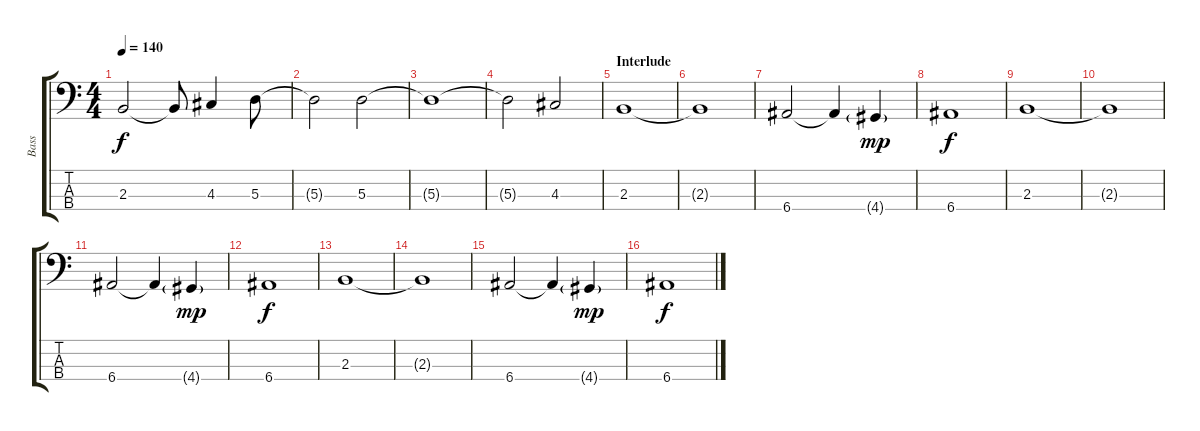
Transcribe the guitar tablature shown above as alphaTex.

\track ("Bass" "Bass") {instrument synthbass2}
\staff {score tabs}
\tuning (G2 D2 A1 E1) {hide}
\ts (4 4)
\tempo 140
\clef f4
\ks c
2.3.2{dy f} 2.3{t}.8 4.3.4 5.3.8 |
5.3{t}.2 5.3.2 |
5.3{t}.1 |
5.3{t}.2 4.3.2 |
\section ("" "Interlude")
2.3.1 |
2.3{t}.1 |
6.4.2 6.4{t}.4 4.4{g}.4{dy mp} |
6.4.1{dy f} |
2.3.1 |
2.3{t}.1 |
6.4.2 6.4{t}.4 4.4{g}.4{dy mp} |
6.4.1{dy f} |
2.3.1 |
2.3{t}.1 |
6.4.2 6.4{t}.4 4.4{g}.4{dy mp} |
6.4.1{dy f}
